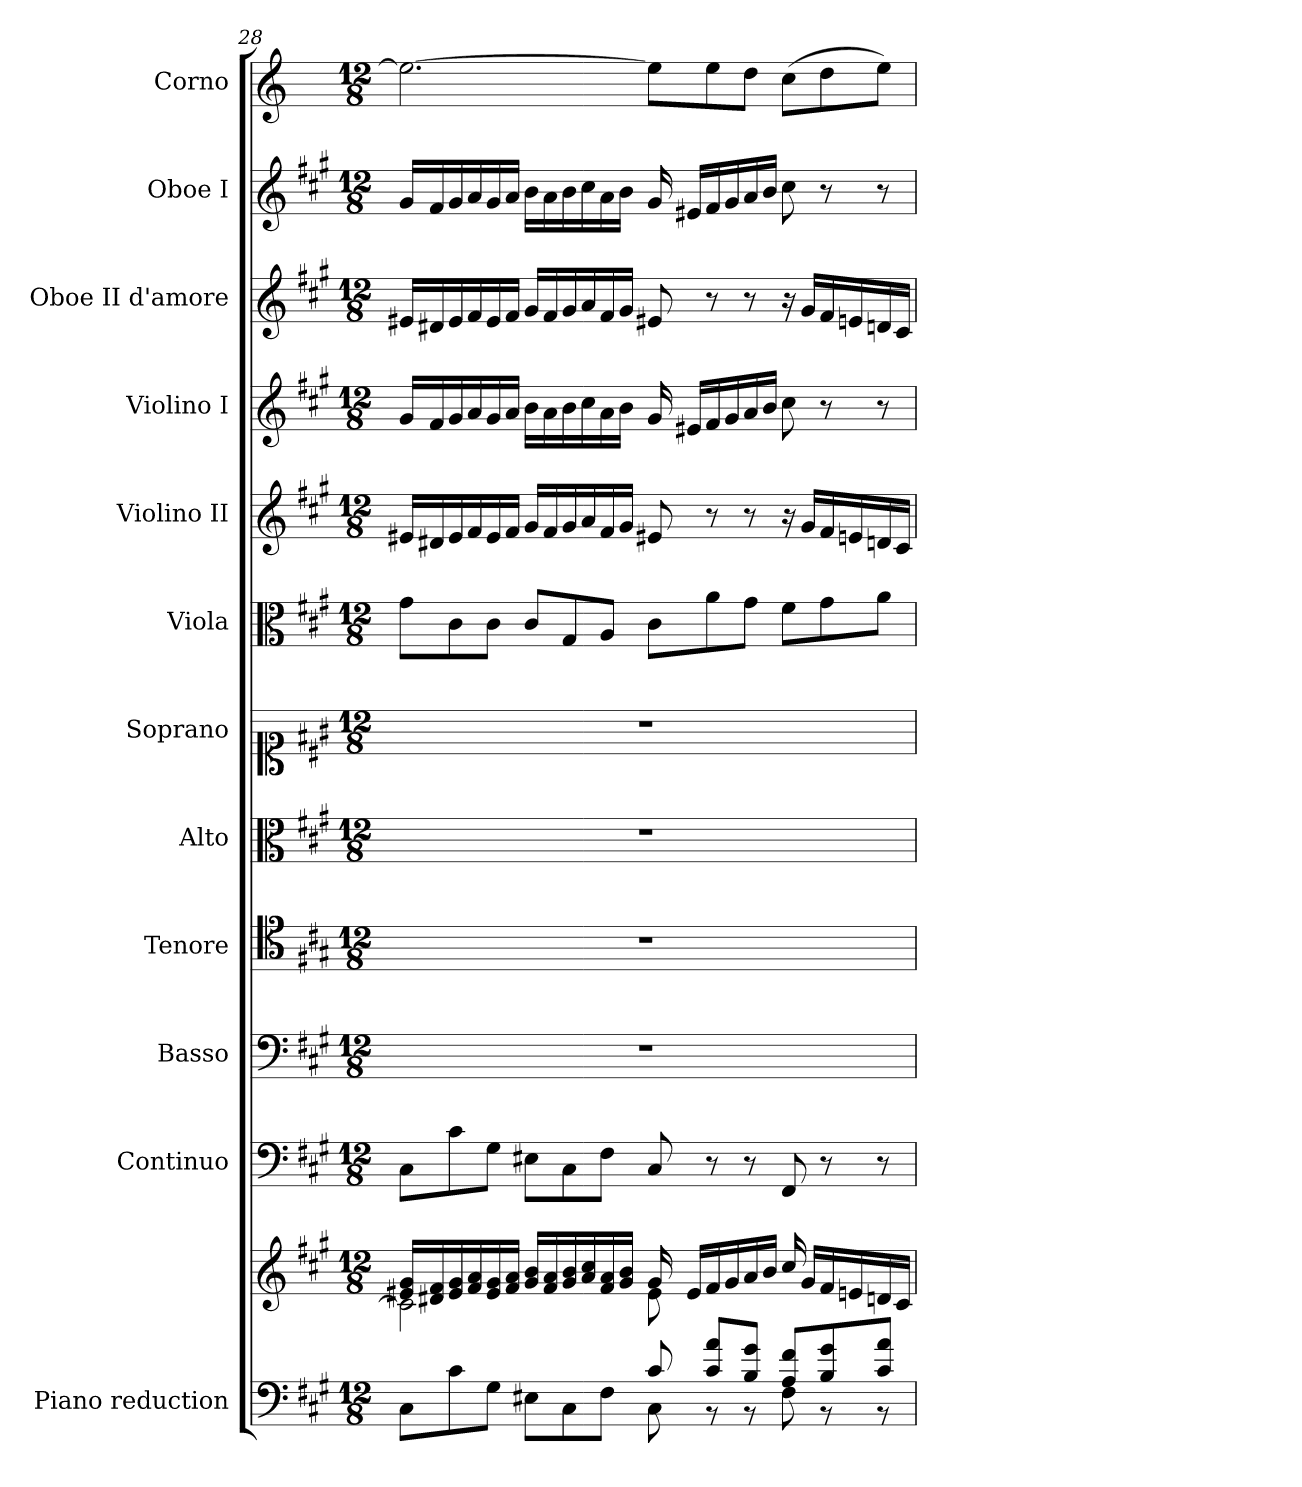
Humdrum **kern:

**kern	**kern	**kern	**kern	**kern	**kern	**kern	**kern	**kern	**kern	**kern	**kern	**kern
*part12	*part12	*part11	*part10	*part9	*part8	*part7	*part6	*part5	*part4	*part3	*part2	*part1
*staff13	*staff12	*staff11	*staff10	*staff9	*staff8	*staff7	*staff6	*staff5	*staff4	*staff3	*staff2	*staff1
*I"Piano reduction	*	*I"Continuo	*I"Basso	*I"Tenore	*I"Alto	*I"Soprano	*I"Viola	*I"Violino II	*I"Violino I	*I"Oboe II d'amore	*I"Oboe I	*I"Corno
*I'Pno	*	*	*	*	*	*	*I'Vla	*I'Vln	*I'Vln	*I'Ob	*I'Ob	*
*clefF4	*clefG2	*clefF4	*clefF4	*clefC4	*clefC3	*clefC1	*clefC3	*clefG2	*clefG2	*clefG2	*clefG2	*clefG2
*	*	*	*	*	*	*	*	*	*	*	*	*ITrd2c3
*k[f#c#g#]	*k[f#c#g#]	*k[f#c#g#]	*k[f#c#g#]	*k[f#c#g#]	*k[f#c#g#]	*k[f#c#g#]	*k[f#c#g#]	*k[f#c#g#]	*k[f#c#g#]	*k[f#c#g#]	*k[f#c#g#]	*k[f#c#g#]
*M12/8	*M12/8	*M12/8	*M12/8	*M12/8	*M12/8	*M12/8	*M12/8	*M12/8	*M12/8	*M12/8	*M12/8	*M12/8
=28	=28	=28	=28	=28	=28	=28	=28	=28	=28	=28	=28	=28
*^	*^	*	*	*	*	*	*	*	*	*	*	*
2.ryy	8C#\L	16e#X/ 16g#/LL	2c#\]	8C#\L	1.r	1.r	1.r	1.r	8g#\L	16e#X/LL	16g#/LL	16e#X/LL	16g#/LL	2.cc#\_
.	.	16d#i/ 16f#/	.	.	.	.	.	.	.	16d#X/	16f#/	16d#X/	16f#/	.
.	8c#\	16e#/ 16g#/	.	8c#\	.	.	.	.	8c#\	16e#/	16g#/	16e#/	16g#/	.
.	.	16f#/ 16a/	.	.	.	.	.	.	.	16f#/	16a/	16f#/	16a/	.
.	8G#\J	16e#/ 16g#/	.	8G#\J	.	.	.	.	8c#\J	16e#/	16g#/	16e#/	16g#/	.
.	.	16f#/ 16a/JJ	.	.	.	.	.	.	.	16f#/JJ	16a/JJ	16f#/JJ	16a/JJ	.
.	8E#X\L	16g#/ 16b/LL	.	8E#X\L	.	.	.	.	8c#/L	16g#/LL	16b\LL	16g#/LL	16b\LL	.
.	.	16f#/ 16a/	.	.	.	.	.	.	.	16f#/	16a\	16f#/	16a\	.
.	8C#\	16g#/ 16b/	8ryy	8C#\	.	.	.	.	8G#/	16g#/	16b\	16g#/	16b\	.
.	.	16a/ 16cc#/	.	.	.	.	.	.	.	16a/	16cc#\	16a/	16cc#\	.
.	8F#\J	16f#/ 16a/	8ryy	8F#\J	.	.	.	.	8A/J	16f#/	16a\	16f#/	16a\	.
.	.	16g#/ 16b/JJ	.	.	.	.	.	.	.	16g#/JJ	16b\JJ	16g#/JJ	16b\JJ	.
8c#/	8C#\	16g#/	8e#\	8C#/	.	.	.	.	8c#\L	8e#X/	16g#/	8e#X/	16g#/	8cc#\L]
.	.	16e#/LL	.	.	.	.	.	.	.	.	16e#X/LL	.	16e#X/LL	.
8c#/ 8a/L	8r	16f#/	8ryy	8r	.	.	.	.	8a\	8r	16f#/	8r	16f#/	8cc#\
.	.	16g#/	.	.	.	.	.	.	.	.	16g#/	.	16g#/	.
8B/ 8g#/J	8r	16a/	8ryy	8r	.	.	.	.	8g#\J	8r	16a/	8r	16a/	8b\J
.	.	16b/JJ	.	.	.	.	.	.	.	.	16b/JJ	.	16b/JJ	.
8A/ 8f#/L	8F#\	16cc#/	4.ryy	8FF#/	.	.	.	.	8f#\L	16r	8cc#\	16r	8cc#\	(>8a\L
.	.	16g#/LL	.	.	.	.	.	.	.	16g#/LL	.	16g#/LL	.	.
8B/ 8g#/	8r	16f#/	.	8r	.	.	.	.	8g#\	16f#/	8r	16f#/	8r	8b\
.	.	16en/	.	.	.	.	.	.	.	16en/	.	16en/	.	.
8c#/ 8a/J	8r	16dn/	.	8r	.	.	.	.	8a\J	16dn/	8r	16dn/	8r	8cc#\J)
.	.	16c#/JJ	.	.	.	.	.	.	.	16c#/JJ	.	16c#/JJ	.	.
*v	*v	*	*	*	*	*	*	*	*	*	*	*	*	*
*	*v	*v	*	*	*	*	*	*	*	*	*	*	*
=	=	=	=	=	=	=	=	=	=	=	=	=
*-	*-	*-	*-	*-	*-	*-	*-	*-	*-	*-	*-	*-
